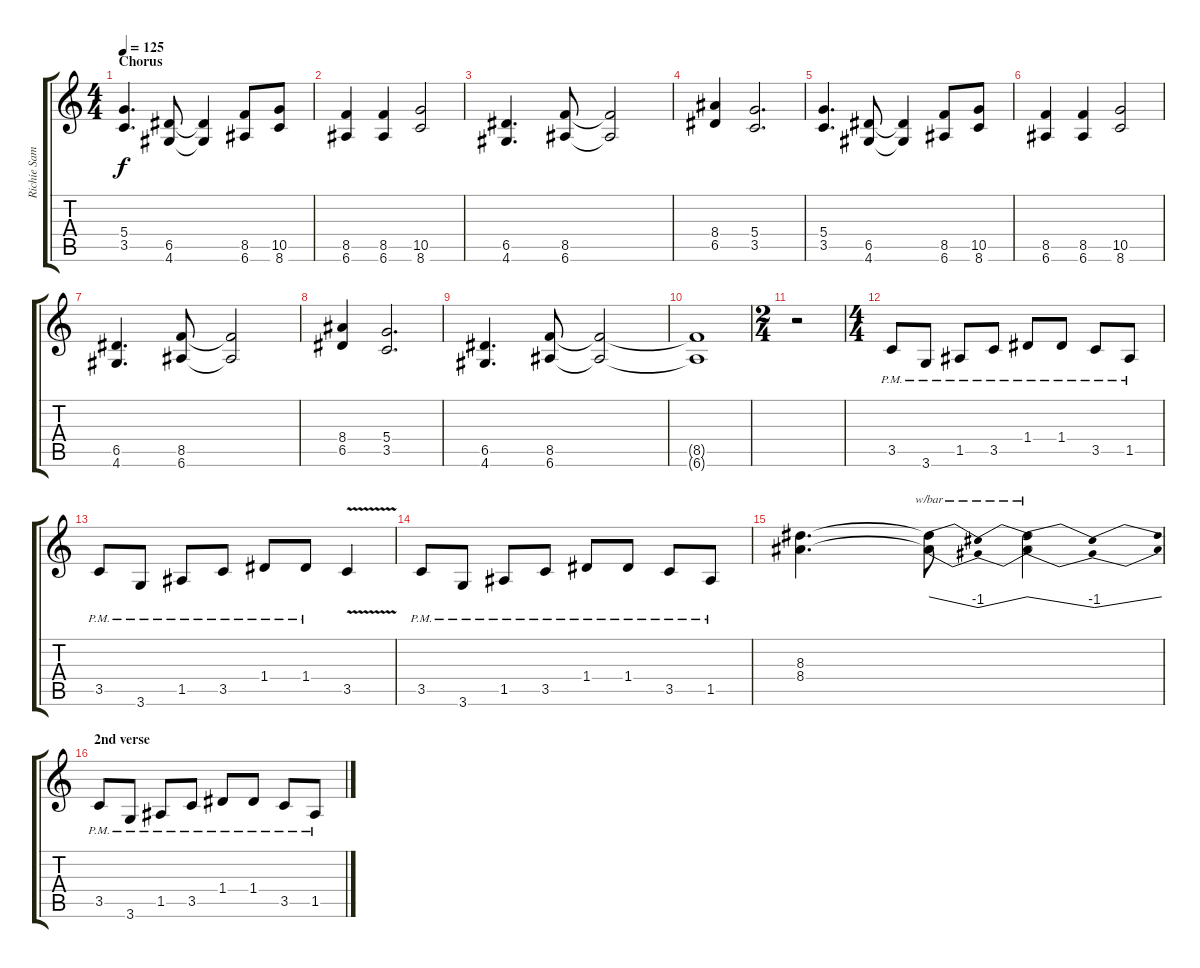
\track ("Richie Sambora (Rythm)" "Richie Sam") {instrument overdrivenguitar}
\staff {score tabs}
\tuning (E4 B3 G3 D3 A2 E2) {hide}
\ts (4 4)
\section ("" "Chorus")
\tempo 125
\clef g2
\ks c
(5.4 3.5).4{d dy f} (6.5 4.6).8 (6.5{t} 4.6{t}).4 (8.5 6.6).8 (10.5 8.6).8 |
(8.5 6.6).4 (8.5 6.6).4 (10.5 8.6).2 |
(6.5 4.6).4{d} (8.5 6.6).8 (8.5{t} 6.6{t}).2 |
(8.4 6.5).4 (5.4 3.5).2{d} |
(5.4 3.5).4{d} (6.5 4.6).8 (6.5{t} 4.6{t}).4 (8.5 6.6).8 (10.5 8.6).8 |
(8.5 6.6).4 (8.5 6.6).4 (10.5 8.6).2 |
(6.5 4.6).4{d} (8.5 6.6).8 (8.5{t} 6.6{t}).2 |
(8.4 6.5).4 (5.4 3.5).2{d} |
(6.5 4.6).4{d} (8.5 6.6).8 (8.5{t} 6.6{t}).2 |
(8.5{t} 6.6{t}).1 |
\ts (2 4)
r.2 |
\ts (4 4)
3.5{pm}.8 3.6{pm}.8 1.5{pm}.8 3.5{pm}.8 1.4{pm}.8 1.4{pm}.8 3.5{pm}.8 1.5{pm}.8 |
3.5{pm}.8 3.6{pm}.8 1.5{pm}.8 3.5{pm}.8 1.4{pm}.8 1.4{pm}.8 3.5{v}.4 |
3.5{pm}.8 3.6{pm}.8 1.5{pm}.8 3.5{pm}.8 1.4{pm}.8 1.4{pm}.8 3.5{pm}.8 1.5{pm}.8 |
(8.3 8.4).4{d} (8.3{t} 8.4{t}).8{tbe (dip default 0 0 30 -4 60 0)} (8.3{t} 8.4{t}).2{tbe (dip default 0 0 30 -4 60 0)} |
\section ("" "2nd verse")
3.5{pm}.8 3.6{pm}.8 1.5{pm}.8 3.5{pm}.8 1.4{pm}.8 1.4{pm}.8 3.5{pm}.8 1.5{pm}.8
